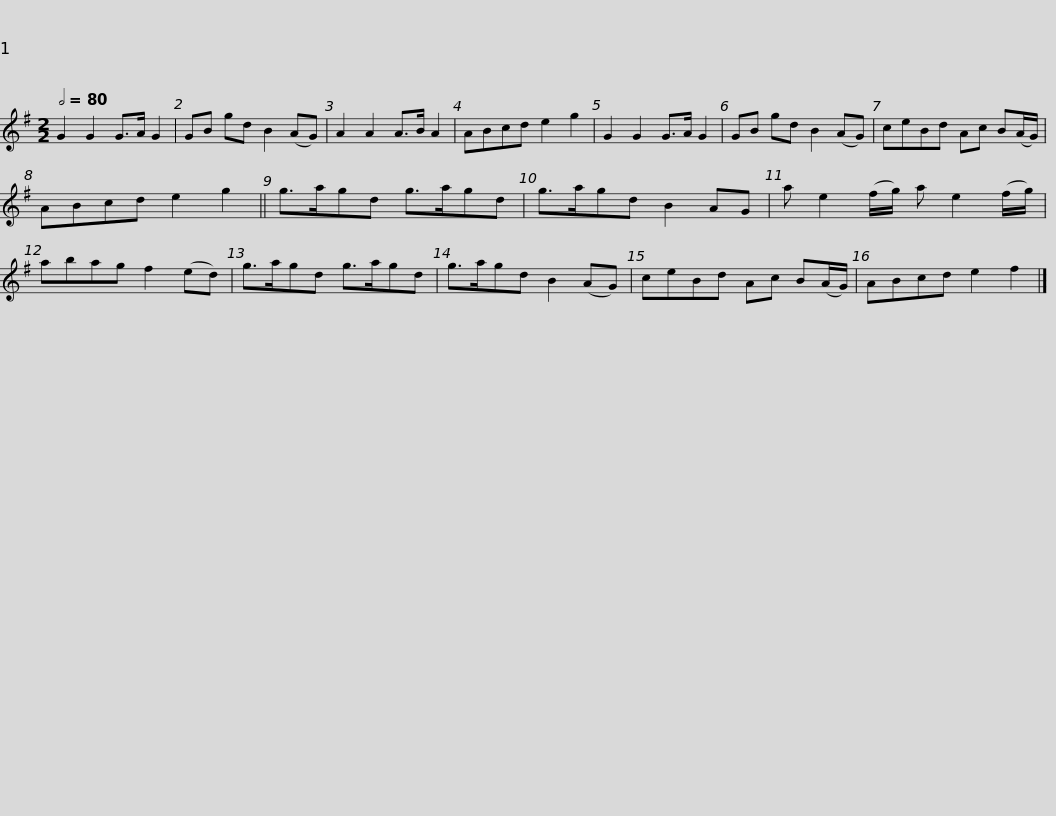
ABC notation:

X:1
L:1/8
Q:1/2=80
M:2/2
I:linebreak $
K:G
V:1 treble
V:1
 G2 G2 G>A G2 | GB gd B2 (AG) | A2 A2 A>B A2 | ABcd e2 g2 | G2 G2 G>A G2 | %5
 GB gd B2 (AG) |$ ceBd Ac B(A/G/) | ABcd e2 g2 || g>agd g>agd | g>agd B2 AG | %10
 a e2 (f/g/) a e2 (f/g/) |$ abag f2 (ed) | g>agd g>agd | g>agd B2 (AG) | ceBd Ac B(A/G/) | %15
 ABcd e2 f2 |] %16
